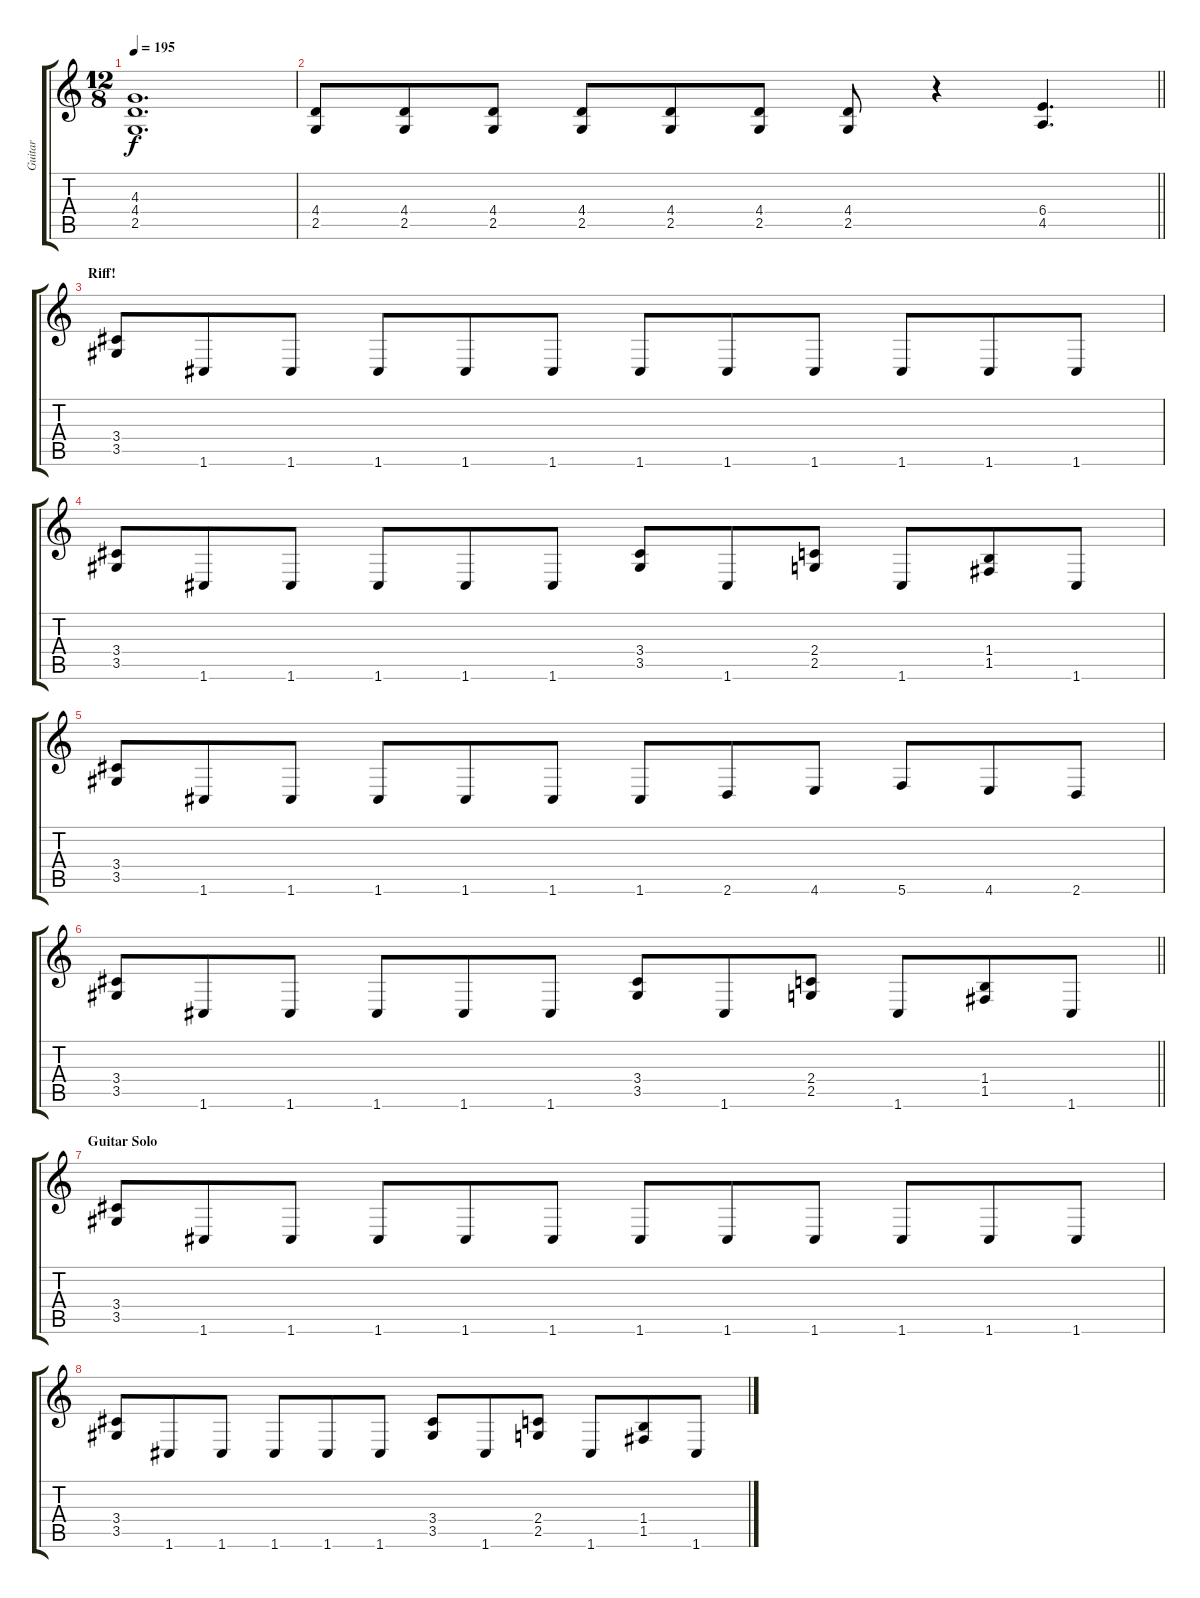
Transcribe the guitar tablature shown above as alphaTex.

\track ("Guitar" "Guitar") {instrument distortionguitar}
\staff {score tabs}
\tuning (C4 G3 Eb3 Bb2 F2 C2) {hide}
\ts (12 8)
\tempo 195
\clef g2
\ks c
(4.3 4.4 2.5).1{d dy f} |
\barLineRight lightlight
(4.4 2.5).8 (4.4 2.5).8 (4.4 2.5).8 (4.4 2.5).8 (4.4 2.5).8 (4.4 2.5).8 (4.4 2.5).8 r.4 (6.4 4.5).4{d} |
\section ("" "Riff!")
(3.4 3.5).8 1.6.8 1.6.8 1.6.8 1.6.8 1.6.8 1.6.8 1.6.8 1.6.8 1.6.8 1.6.8 1.6.8 |
(3.4 3.5).8 1.6.8 1.6.8 1.6.8 1.6.8 1.6.8 (3.4 3.5).8 1.6.8 (2.4 2.5).8 1.6.8 (1.4 1.5).8 1.6.8 |
(3.4 3.5).8 1.6.8 1.6.8 1.6.8 1.6.8 1.6.8 1.6.8 2.6.8 4.6.8 5.6.8 4.6.8 2.6.8 |
\barLineRight lightlight
(3.4 3.5).8 1.6.8 1.6.8 1.6.8 1.6.8 1.6.8 (3.4 3.5).8 1.6.8 (2.4 2.5).8 1.6.8 (1.4 1.5).8 1.6.8 |
\section ("" "Guitar Solo")
(3.4 3.5).8 1.6.8 1.6.8 1.6.8 1.6.8 1.6.8 1.6.8 1.6.8 1.6.8 1.6.8 1.6.8 1.6.8 |
(3.4 3.5).8 1.6.8 1.6.8 1.6.8 1.6.8 1.6.8 (3.4 3.5).8 1.6.8 (2.4 2.5).8 1.6.8 (1.4 1.5).8 1.6.8
